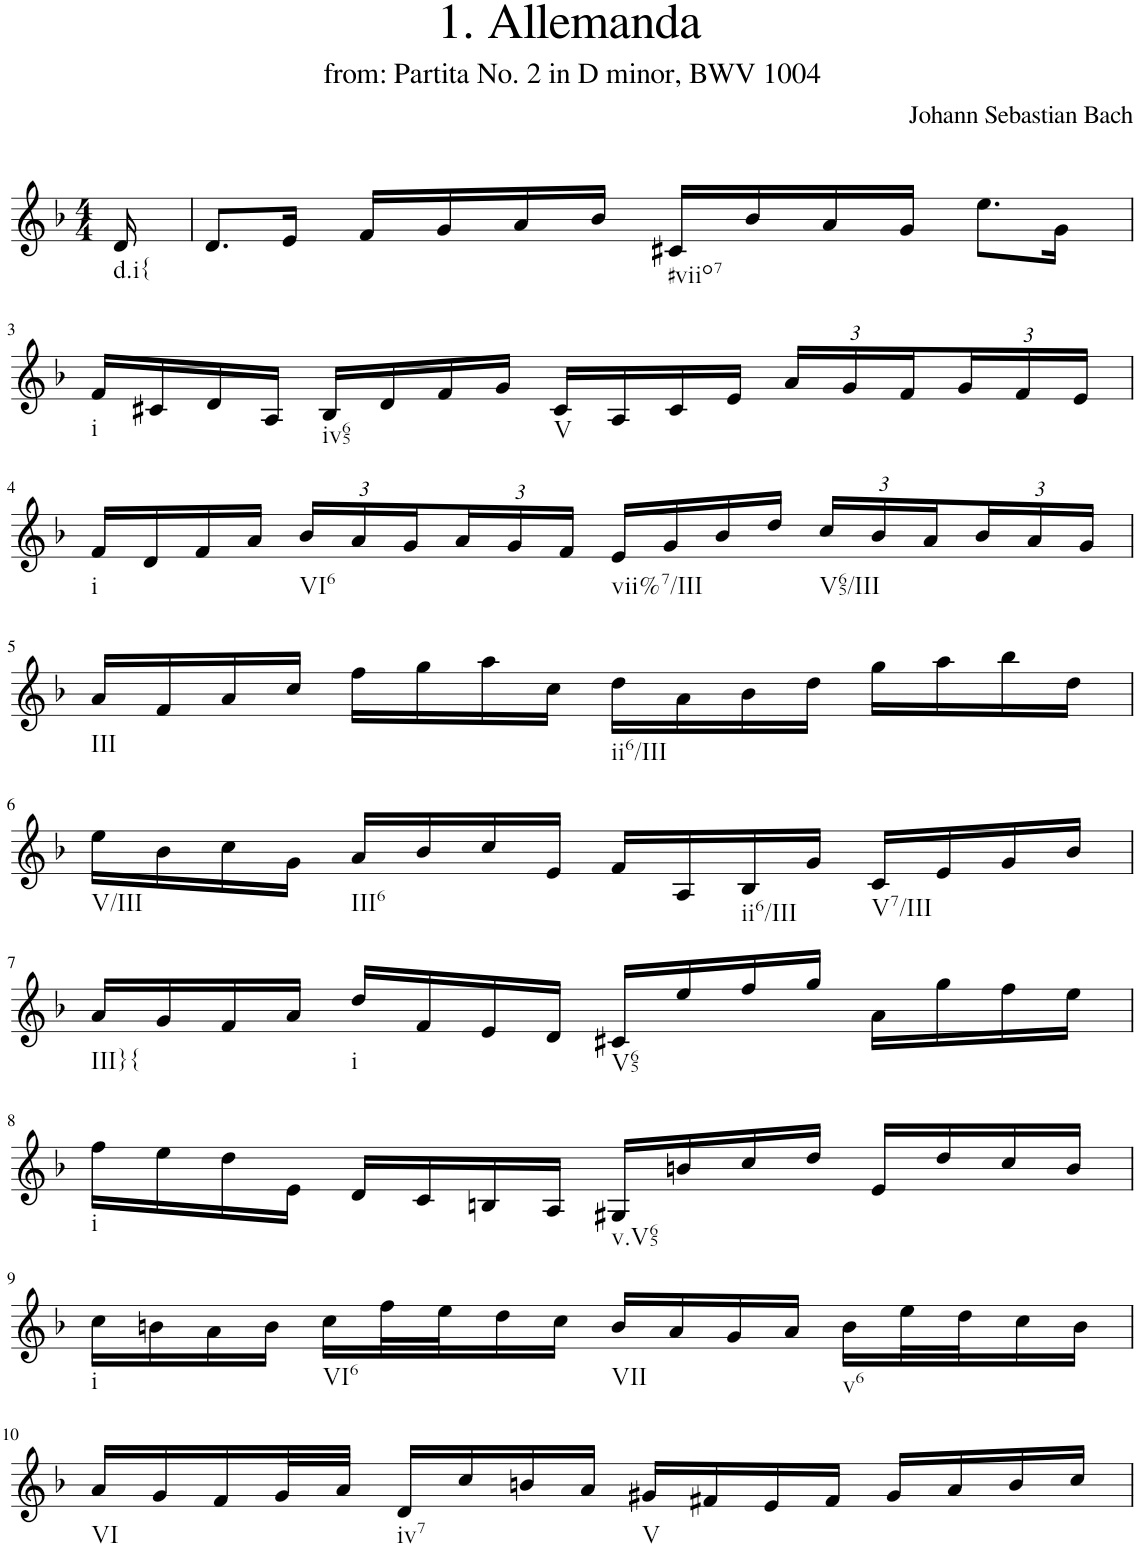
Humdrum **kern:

**kern
*part1
*staff1
*I"Violin
*I'Vln.
*clefG2
*k[b-]
*M4/4
=1
!LO:TX:b:t=d.i{
16d/
=2
8.d/L
16e/Jk
16f/LL
16g/
16a/
16b-/JJ
!LO:TX:b:t=#viio7
16c#X/LL
16b-/
16a/
16g/JJ
8.ee\L
16g\Jk
!!LO:LB:g=z
=3
!LO:TX:b:t=i
16f/LL
16c#X/
16d/
16A/JJ
!LO:TX:b:t=iv65
16B-/LL
16d/
16f/
16g/JJ
!LO:TX:b:t=V
16c#/LL
16A/
16c#/
16e/JJ
*Xbrackettup
24a/LL
24g/
24f/
24g/
24f/
24e/JJ
!!LO:LB:g=z
=4
!LO:TX:b:t=i
16f/LL
16d/
16f/
16a/JJ
!LO:TX:b:t=VI6
24b-/LL
24a/
24g/
24a/
24g/
24f/JJ
!LO:TX:b:t=vii%7/III
16e/LL
16g/
16b-/
16dd/JJ
!LO:TX:b:t=V65/III
24cc/LL
24b-/
24a/
24b-/
24a/
24g/JJ
!!LO:LB:g=z
=5
!LO:TX:b:t=III
16a/LL
16f/
16a/
16cc/JJ
16ff\LL
16gg\
16aa\
16cc\JJ
!LO:TX:b:t=ii6/III
16dd\LL
16a\
16b-\
16dd\JJ
16gg\LL
16aa\
16bb-\
16dd\JJ
!!LO:LB:g=z
=6
!LO:TX:b:t=V/III
16ee\LL
16b-\
16cc\
16g\JJ
!LO:TX:b:t=III6
16a/LL
16b-/
16cc/
16e/JJ
16f/LL
16A/
!LO:TX:b:t=ii6/III
16B-/
16g/JJ
!LO:TX:b:t=V7/III
16c/LL
16e/
16g/
16b-/JJ
!!LO:LB:g=z
=7
!LO:TX:b:t=III}{
16a/LL
16g/
16f/
16a/JJ
!LO:TX:b:t=i
16dd/LL
16f/
16e/
16d/JJ
!LO:TX:b:t=V65
16c#X/LL
16ee/
16ff/
16gg/JJ
16a\LL
16gg\
16ff\
16ee\JJ
!!LO:LB:g=z
=8
!LO:TX:b:t=i
16ff\LL
16ee\
16dd\
16e\JJ
16d/LL
16c/
16Bn/
16A/JJ
!LO:TX:b:t=v.V65
16G#X/LL
16bn/
16cc/
16dd/JJ
16e/LL
16dd/
16cc/
16b/JJ
!!LO:LB:g=z
=9
!LO:TX:b:t=i
16cc\LL
16bn\
16a\
16b\JJ
!LO:TX:b:t=VI6
16cc\LL
32ff\L
32ee\J
16dd\
16cc\JJ
!LO:TX:b:t=VII
16b/LL
16a/
16g/
16a/JJ
!LO:TX:b:t=v6
16b\LL
32ee\L
32dd\J
16cc\
16b\JJ
!!LO:LB:g=z
=10
!LO:TX:b:t=VI
16a/LL
16g/
16f/
32g/L
32a/JJJ
!LO:TX:b:t=iv7
16d/LL
16cc/
16bn/
16a/JJ
!LO:TX:b:t=V
16g#X/LL
16f#X/
16e/
16f#/JJ
16g#/LL
16a/
16b/
16cc/JJ
=
*-
